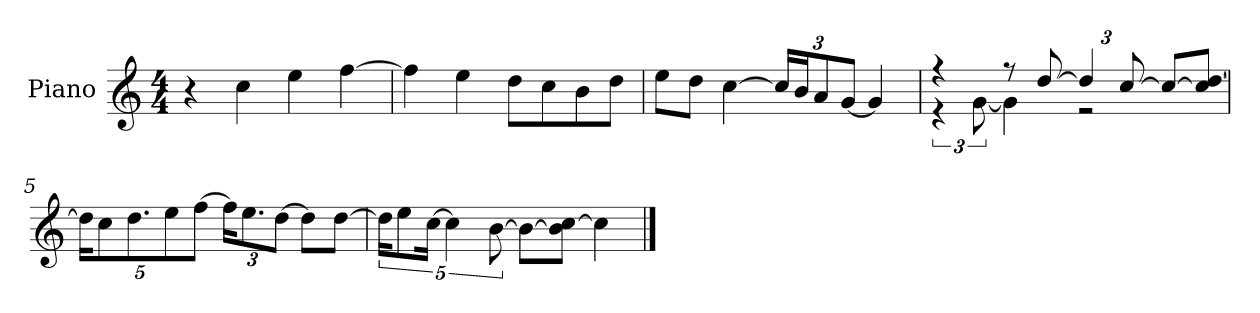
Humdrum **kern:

**kern
*part1
*staff1
*I"Piano
*I'P-no
*clefG2
*k[]
*M4/4
*MM90
=1
4r
4cc\
4ee\
[4ff\
=2
4ff\]
4ee\
8dd\L
8cc\
8b\
8dd\J
=3
8ee\L
8dd\J
[4cc\
*Xbrackettup
24cc/LL]
24b/J
12a/
[12g/J
4g/]
=4
*^
*	*brackettup
4r	6r
.	[12g\
8r	4g\]
[8dd/	.
6dd/]	2r
[12cc/	.
8cc/L_	.
8cc/] [8dd/J	.
*v	*v
!!LO:LB:g=z
=5
*Xbrackettup
20dd\KL]
10cc\
10.dd\
10ee\
[10ff\J
24ff\KL]
12.ee\
[12dd\J
8dd\L]
[8dd\J
=6
*brackettup
20dd\KL]
10ee\
[20cc\Jk
5cc\]
[10b\
8b\L_
8b\] [8cc\J
4cc\]
==
*-
